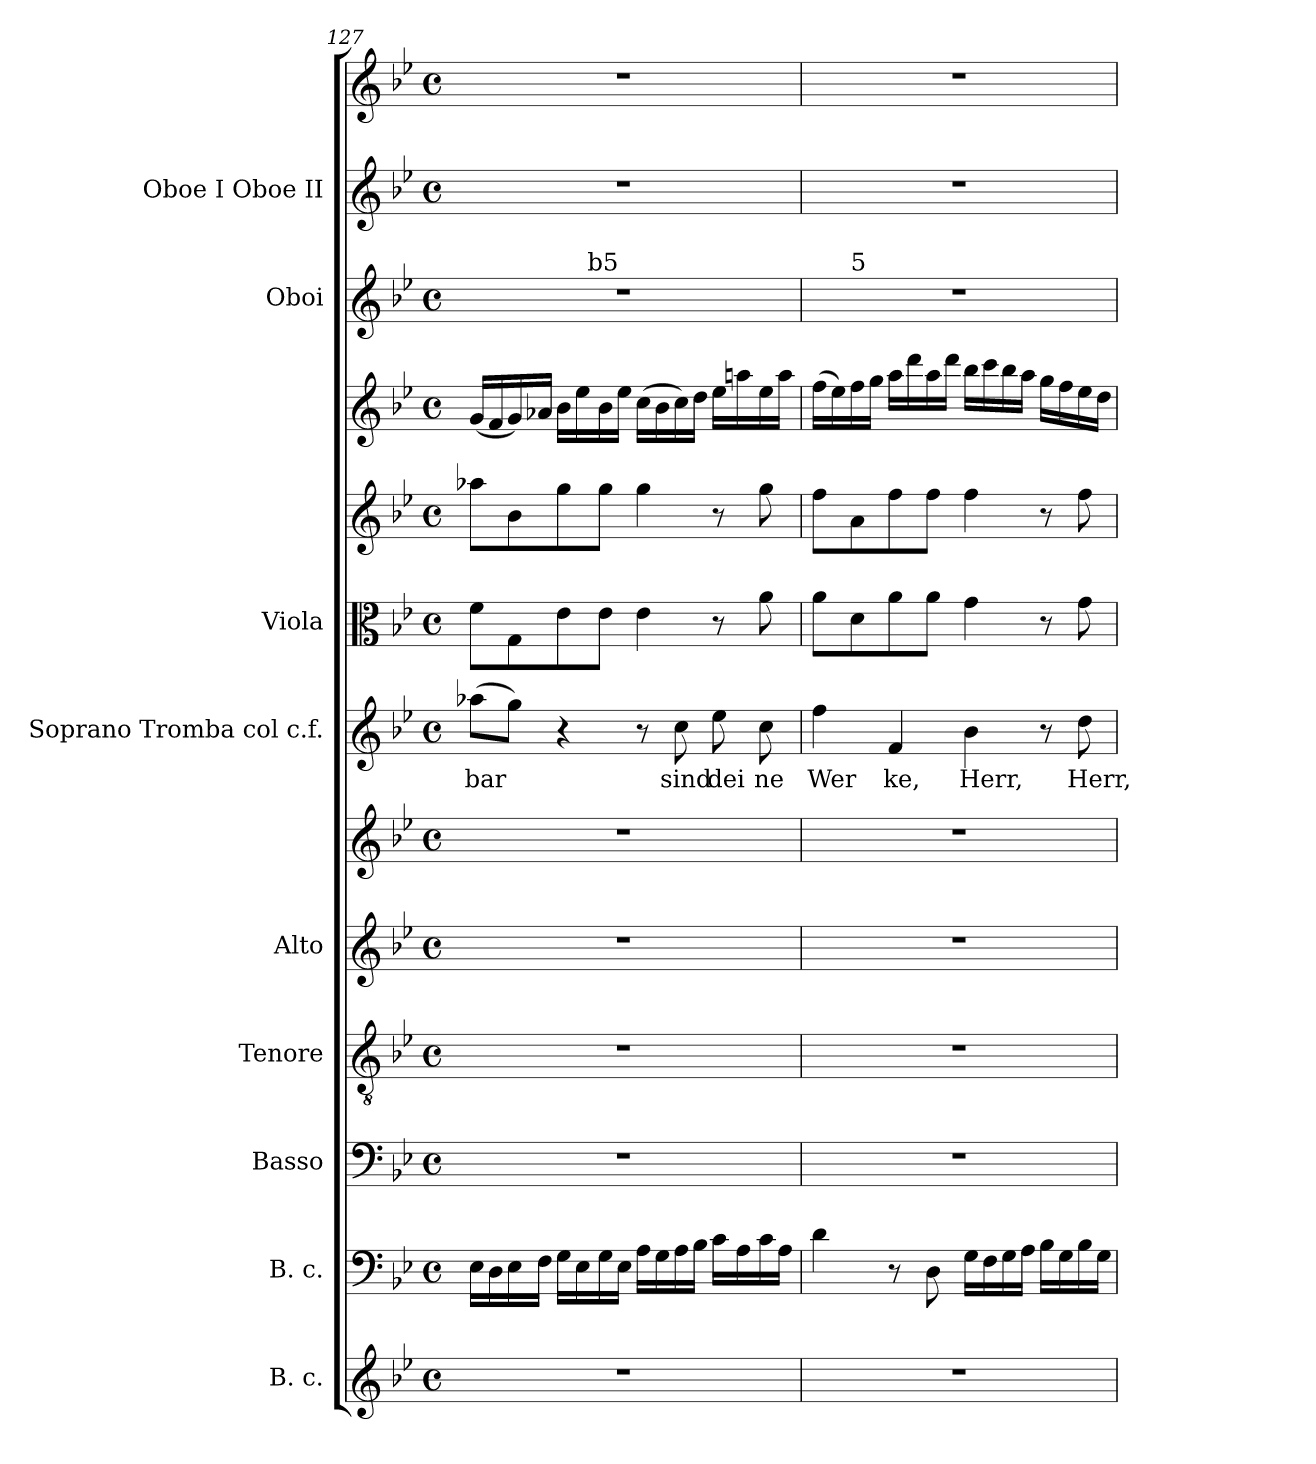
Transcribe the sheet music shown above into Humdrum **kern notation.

**kern	**kern	**kern	**kern	**kern	**kern	**kern	**text	**kern	**kern	**kern	**kern	**kern	**kern
*part12	*part11	*part10	*part9	*part8	*part7	*part6	*part6	*part5	*part4	*part3	*part2	*part1	*part1
*staff13	*staff12	*staff11	*staff10	*staff9	*staff8	*staff7	*staff7	*staff6	*staff5	*staff4	*staff3	*staff2	*staff1
*I"B. c.	*I"B. c.	*I"Basso	*I"Tenore	*I"Alto	*	*I"Soprano Tromba col c.f.	*	*I"Viola	*	*	*I"Oboi	*I"Oboe I Oboe II	*
*	*I'B. c.	*I'Basso	*I'Tenore	*I'Alto	*	*I'Soprano	*	*I'Viola	*	*	*	*I'Ob	*
!!LO:LB:g=z
*clefG2	*clefF4	*clefF4	*clefGv2	*clefG2	*clefG2	*clefG2	*	*clefC3	*clefG2	*clefG2	*clefG2	*clefG2	*clefG2
*k[b-e-]	*k[b-e-]	*k[b-e-]	*k[b-e-]	*k[b-e-]	*k[b-e-]	*k[b-e-]	*	*k[b-e-]	*k[b-e-]	*k[b-e-]	*k[b-e-]	*k[b-e-]	*k[b-e-]
*B-:	*B-:	*B-:	*B-:	*B-:	*B-:	*B-:	*	*B-:	*B-:	*B-:	*B-:	*B-:	*B-:
*M4/4	*M4/4	*M4/4	*M4/4	*M4/4	*M4/4	*M4/4	*	*M4/4	*M4/4	*M4/4	*M4/4	*M4/4	*M4/4
*met(c)	*met(c)	*met(c)	*met(c)	*met(c)	*met(c)	*met(c)	*	*met(c)	*met(c)	*met(c)	*met(c)	*met(c)	*met(c)
=127	=127	=127	=127	=127	=127	=127	=127	=127	=127	=127	=127	=127	=127
!	!	!	!	!	!	!	!LO:LY:b	!	!	!	!	!	!
*	*	*	*	*	*	*	*	*	*	*	*^	*	*
1r	16E->\LL	1r	1r	1r	1r	(>8aa-X\L	bar	8f\L	8aa-X\L	(<16g/LL	1r	4ryy	1r	1r
.	16D\	.	.	.	.	.	.	.	.	16f/	.	.	.	.
.	16E-\	.	.	.	.	8gg\J)	.	8G\	8b-\	16g/)	.	.	.	.
.	16F\JJ	.	.	.	.	.	.	.	.	16a-X/JJ	.	.	.	.
.	16G>\LL	.	.	.	.	4r	.	8e-\	8gg\	16b-\LL	.	16.ryy	.	.
.	16E-\	.	.	.	.	.	.	.	.	16ee-\	.	.	.	.
!	!	!	!	!	!	!	!	!	!	!	!	!LO:TX:a:t=b5	!	!
.	.	.	.	.	.	.	.	.	.	.	.	2ryy	.	.
.	16G\	.	.	.	.	.	.	8e-\J	8gg\J	16b-\	.	.	.	.
.	16E-\JJ	.	.	.	.	.	.	.	.	16ee-\JJ	.	.	.	.
.	16A\LL	.	.	.	.	8r	.	4e-\	4gg\	(>16cc\LL	.	.	.	.
.	16G\	.	.	.	.	.	.	.	.	16b-\	.	.	.	.
!	!	!	!	!	!	!	!LO:LY:b	!	!	!	!	!	!	!
.	16A\	.	.	.	.	8cc\	sind	.	.	16cc\)	.	.	.	.
.	16B-\JJ	.	.	.	.	.	.	.	.	16dd\JJ	.	.	.	.
!	!	!	!	!	!	!	!LO:LY:b	!	!	!	!	!	!	!
.	16c\LL	.	.	.	.	8ee-\	dei	8r	8r	16ee-\LL	.	.	.	.
.	16A\	.	.	.	.	.	.	.	.	16aan\	.	.	.	.
.	.	.	.	.	.	.	.	.	.	.	.	8ryy	.	.
!	!	!	!	!	!	!	!LO:LY:b	!	!	!	!	!	!	!
.	16c\	.	.	.	.	8cc\	ne	8a\	8gg\	16ee-\	.	.	.	.
.	16A\JJ	.	.	.	.	.	.	.	.	16aa\JJ	.	.	.	.
.	.	.	.	.	.	.	.	.	.	.	.	32ryy	.	.
=128	=128	=128	=128	=128	=128	=128	=128	=128	=128	=128	=128	=128	=128	=128
!	!	!	!	!	!	!	!LO:LY:b	!	!	!	!	!	!	!
1r	4d\	1r	1r	1r	1r	4ff\	Wer	8a\L	8ff\L	(>16ff\LL	1r	8ryy	1r	1r
.	.	.	.	.	.	.	.	.	.	16ee-\)	.	.	.	.
!	!	!	!	!	!	!	!	!	!	!	!	!LO:TX:a:t=5	!	!
.	.	.	.	.	.	.	.	8d\	8a\	16ff\	.	2..ryy	.	.
.	.	.	.	.	.	.	.	.	.	16gg\JJ	.	.	.	.
!	!	!	!	!	!	!	!LO:LY:b	!	!	!	!	!	!	!
.	8r	.	.	.	.	4f/	ke,	8a\	8ff\	16aa\LL	.	.	.	.
.	.	.	.	.	.	.	.	.	.	16ddd\	.	.	.	.
.	8D\	.	.	.	.	.	.	8a\J	8ff\J	16aa\	.	.	.	.
.	.	.	.	.	.	.	.	.	.	16ddd\JJ	.	.	.	.
!	!	!	!	!	!	!	!LO:LY:b	!	!	!	!	!	!	!
.	16G\LL	.	.	.	.	4b-\	Herr,	4g\	4ff\	16bb-\LL	.	.	.	.
.	16F\	.	.	.	.	.	.	.	.	16ccc\	.	.	.	.
.	16G\	.	.	.	.	.	.	.	.	16bb-\	.	.	.	.
.	16A\JJ	.	.	.	.	.	.	.	.	16aa\JJ	.	.	.	.
.	16B-\LL	.	.	.	.	8r	.	8r	8r	16gg\LL	.	.	.	.
.	16G\	.	.	.	.	.	.	.	.	16ff\	.	.	.	.
!	!	!	!	!	!	!	!LO:LY:b	!	!	!	!	!	!	!
.	16B-\	.	.	.	.	8dd\	Herr,	8g\	8ff\	16ee-\	.	.	.	.
.	16G\JJ	.	.	.	.	.	.	.	.	16dd\JJ	.	.	.	.
*	*	*	*	*	*	*	*	*	*	*	*v	*v	*	*
=	=	=	=	=	=	=	=	=	=	=	=	=	=
*-	*-	*-	*-	*-	*-	*-	*-	*-	*-	*-	*-	*-	*-
